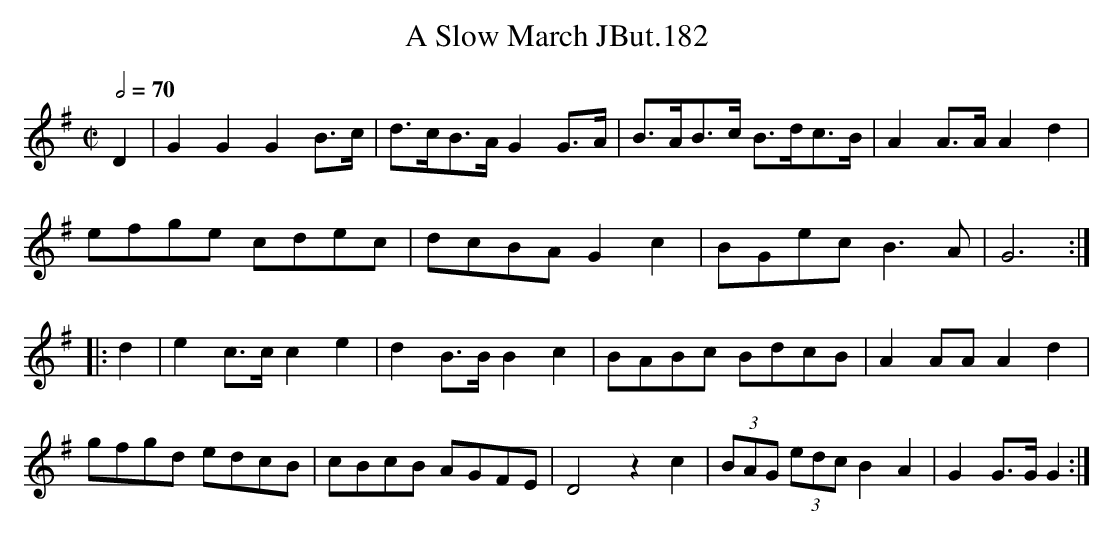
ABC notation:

X:1
T:Slow March JBut.182, A
M:C|
L:1/8
Q:2/4=70
K:G
D2 | G2G2 G2B>c | d>cB>A G2G>A | B>AB>c B>dc>B | A2A>A A2d2 |
efge cdec | dcBA G2c2 | BGec B3A | G6 :|
|: d2 | e2c>c c2e2 | d2B>B B2c2 | BABc BdcB | A2AA A2d2 |
gfgd edcB | cBcB AGFE | D4 z2c2 | (3BAG (3edc B2A2 |G2G>G G2 :|
